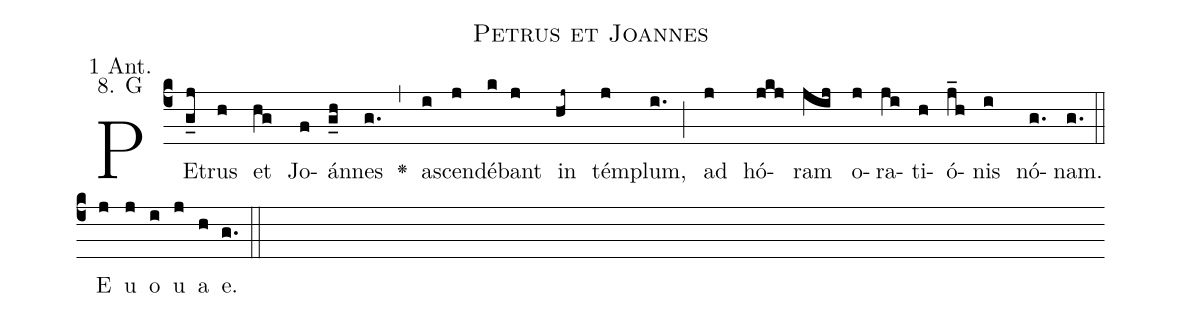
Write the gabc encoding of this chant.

name: Petrus et Joannes;
office-part: 1 Antiphon;
mode: 8G;
annotation: 1 Ant.;
annotation: 8. G;
%%
(c4)PE(g_j)trus(h) et(hg) Jo(f)án(g_h)nes(g.) <v>\greheightstar</v>(,) a(i)scen(j)dé(k)bant(j) in(hj~) tém(j)plum,(i.) (;) ad(j) hó(jkj)ram(jij) o(j)ra(ji)ti(h)ó(j_h)nis(i) nó(g.)nam.(g.) (::z)

<eu>E(j) u(j) o(i) u(j) a(h) e.</eu>(g.) (::)
